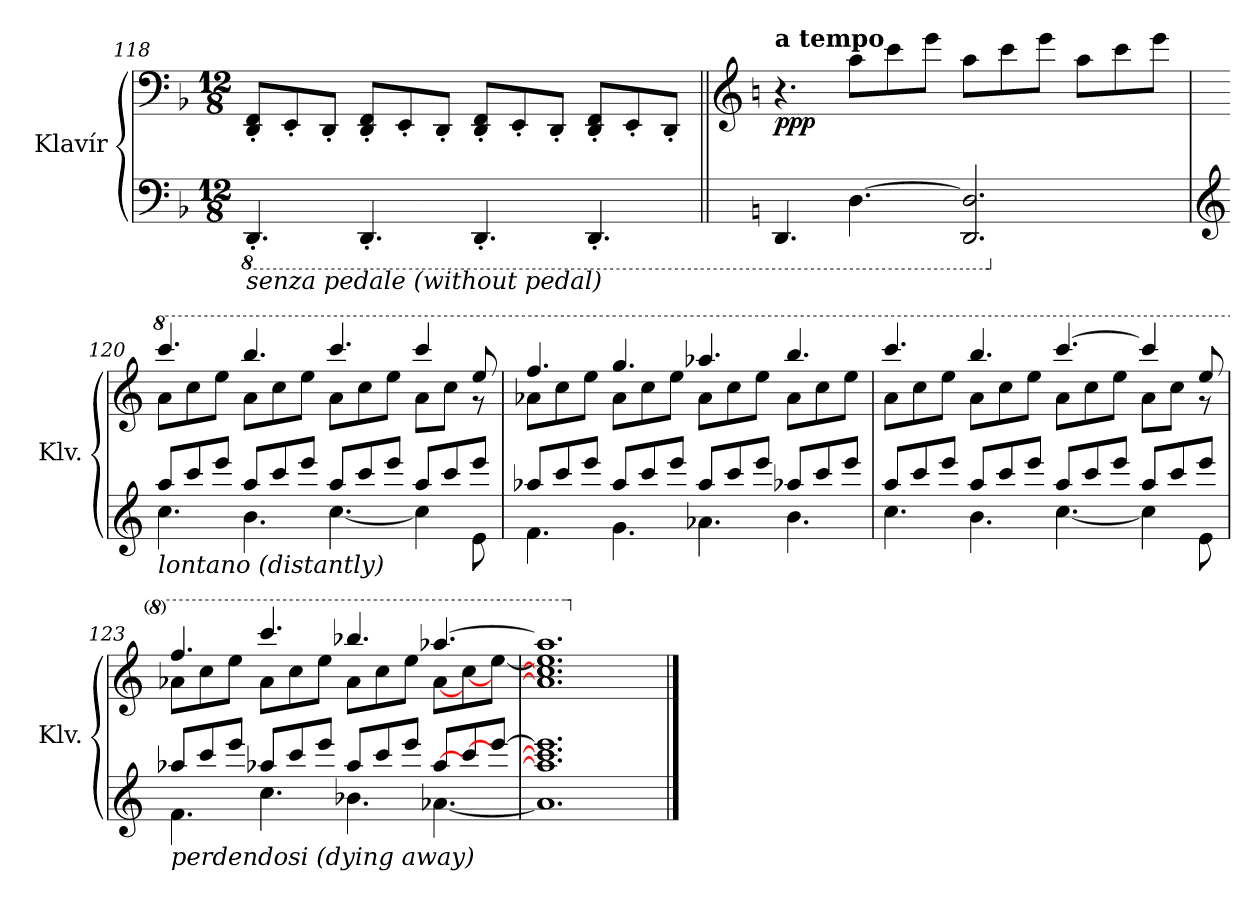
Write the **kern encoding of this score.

**kern	**kern	**dynam
*part1	*part1	*part1
*staff2	*staff1	*staff1/2
*I"Klavír	*	*
*I'Klv.	*	*
*clefF4	*clefF4	*
*k[b-]	*k[b-]	*
*M12/8	*M12/8	*
*8ba	*	*
=118	=118	=118
!LO:TX:b:i:t=senza pedale (without pedal)	!	!
4.DDD'/	8DD/' 8FF/'L	.
.	8EE'/	.
.	8DD'/J	.
4.DDD'/	8DD/' 8FF/'L	.
.	8EE'/	.
.	8DD'/J	.
4.DDD'/	8DD/' 8FF/'L	.
.	8EE'/	.
.	8DD'/J	.
4.DDD'/	8DD/' 8FF/'L	.
.	8EE'/	.
.	8DD'/J	.
!!LO:LB:g=z
=119||	=119||	=119||
*	*clefG2	*
*k[]	*k[]	*
!	!LO:TX:a:B:t=a tempo	!
!	!	!LO:DY:b
4.DDD/	4.r	ppp
[4.DD\	8aa\L	.
.	8ccc\	.
.	8eee\J	.
2.DDD/ 2.DD/]	8aa\L	.
.	8ccc\	.
.	8eee\J	.
.	8aa\L	.
.	8ccc\	.
.	8eee\J	.
=120	=120	=120
*clefG2	*	*
*X8ba	*	*
*^	*	*
*	*	*8va	*
*	*	*^	*
!LO:TX:b:i:t=lontano (distantly)	!	!	!	!
8aa/L	4.cc\	4.cccc/	8aai\L	.
8ccci/	.	.	8ccc\	.
8eeei/J	.	.	8eee\J	.
8aai/L	4.b\	4.bbb/	8aa\L	.
8ccci/	.	.	8ccc\	.
8eeei/J	.	.	8eee\J	.
8aa/L	[4.cc\	4.cccc/	8aai\L	.
8ccci/	.	.	8ccc\	.
8eeei/J	.	.	8eee\J	.
8aai/L	4cc\]	4cccc/	8aa\L	.
8ccci/	.	.	8ccc\J	.
8eeei/J	8e\	8eee/	8r	.
!!LO:PB:g=z	!!
=121	=121	=121	=121	=121
8aa-Xi/L	4.f\	4.fff/	8aa-X\L	.
8ccci/	.	.	8ccc\	.
8eeei/J	.	.	8eee\J	.
8aa-i/L	4.g\	4.ggg/	8aa-\L	.
8ccci/	.	.	8ccc\	.
8eeei/J	.	.	8eee\J	.
8aa-i/L	4.a-X\	4.aaa-X/	8aa-\L	.
8ccci/	.	.	8ccc\	.
8eeei/J	.	.	8eee\J	.
8aa-Xi/L	4.b\	4.bbb/	8aa-\L	.
8ccci/	.	.	8ccc\	.
8eeei/J	.	.	8eee\J	.
=122	=122	=122	=122	=122
8aa/L	4.cc\	4.cccc/	8aai\L	.
8ccci/	.	.	8ccc\	.
8eeei/J	.	.	8eee\J	.
8aai/L	4.b\	4.bbb/	8aa\L	.
8ccci/	.	.	8ccc\	.
8eeei/J	.	.	8eee\J	.
8aa/L	[4.cc\	[4.cccc/	8aai\L	.
8ccci/	.	.	8ccc\	.
8eeei/J	.	.	8eee\J	.
8aai/L	4cc\]	4cccc/]	8aa\L	.
8ccci/	.	.	8ccc\J	.
8eeei/J	8e\	8eee/	8r	.
!!LO:LB:g=z	!!
=123	=123	=123	=123	=123
!LO:TX:b:i:t=perdendosi (dying away)	!	!	!	!
8aa-Xi/L	4.f\	4.fff/	8aa-X\L	.
8ccci/	.	.	8ccc\	.
8eeei/J	.	.	8eee\J	.
8aa-X/L	4.cc\	4.cccc/	8aa-i\L	.
8ccci/	.	.	8ccc\	.
8eeei/J	.	.	8eee\J	.
8aa-i/L	4.b-X\	4.bbb-X/	8aa-\L	.
8ccci/	.	.	8ccc\	.
8eeei/J	.	.	8eee\J	.
[8aa-i/L	[4.a-X\	[4.aaa-X/	[8aa-\L	.
[8ccci/	.	.	[8ccc\	.
[8eeei/J	.	.	[8eee\J	.
*v	*v	*	*	*
*	*v	*v	*
=124	=124	=124
1.a-] 1.aa-i] 1.ccci] 1.eeei]	1.aa-] 1.ccc] 1.eee] 1.aaa-]	.
*	*X8va	*
==	==	==
*-	*-	*-
